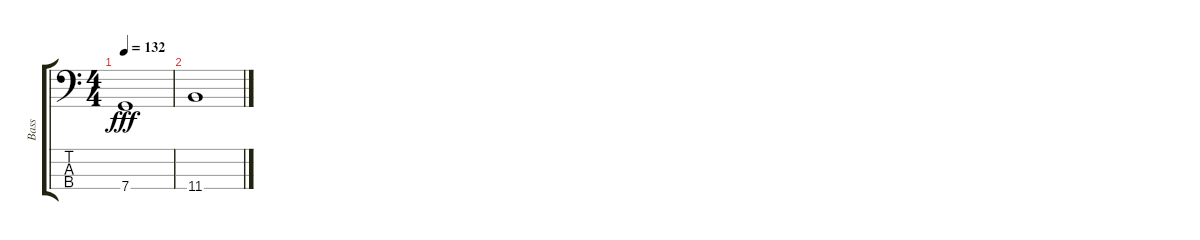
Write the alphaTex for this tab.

\track ("Bass" "Bass") {instrument electricbasspick}
\staff {score tabs}
\tuning (F2 C2 G1 C1) {hide}
\ts (4 4)
\tempo 132
\clef f4
\ks c
7.4.1{dy fff} |
11.4.1
